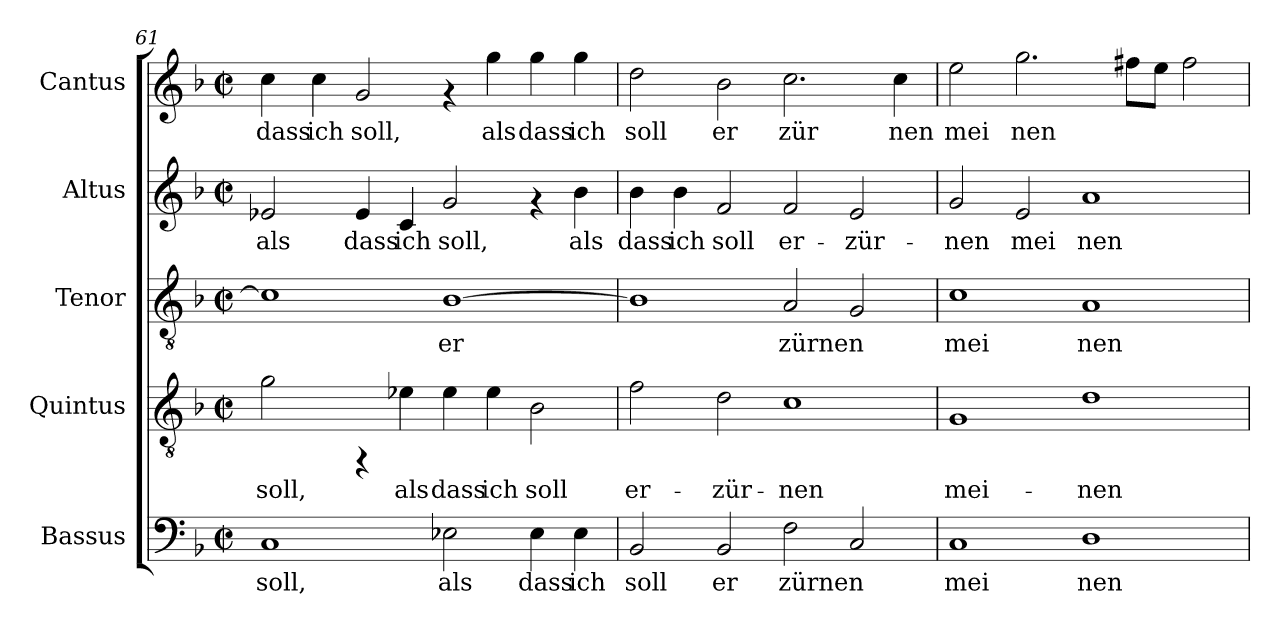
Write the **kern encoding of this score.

**kern	**text	**kern	**text	**kern	**text	**kern	**text	**kern	**text
*part5	*part5	*part4	*part4	*part3	*part3	*part2	*part2	*part1	*part1
*staff5	*staff5	*staff4	*staff4	*staff3	*staff3	*staff2	*staff2	*staff1	*staff1
*I"Bassus	*	*I"Quintus	*	*I"Tenor	*	*I"Altus	*	*I"Cantus	*
*clefF4	*	*clefGv2	*	*clefGv2	*	*clefG2	*	*clefG2	*
*k[b-]	*	*k[b-]	*	*k[b-]	*	*k[b-]	*	*k[b-]	*
*F:	*	*F:	*	*F:	*	*F:	*	*F:	*
*M2/2	*	*M2/2	*	*M2/2	*	*M2/2	*	*M2/2	*
*met(c|)	*	*met(c|)	*	*met(c|)	*	*met(c|)	*	*met(c|)	*
=61	=61	=61	=61	=61	=61	=61	=61	=61	=61
!	!LO:LY:b:cj	!	!LO:LY:b:cj	!	!LO:LY:b:cj	!	!LO:LY:b:cj	!	!LO:LY:b:cj
1C	soll,	2g\	soll,	1c]	.	2e-X/	als	4cc\	dass
!	!	!	!	!	!	!	!	!	!LO:LY:b:cj
.	.	.	.	.	.	.	.	4cc\	ich
!	!	!	!	!	!	!	!LO:LY:b:cj	!	!LO:LY:b:cj
.	.	4rFF	.	.	.	4e-/	dass	2g/	soll,
!	!	!	!LO:LY:b:cj	!	!	!	!LO:LY:b:cj	!	!
.	.	4e-X\	als	.	.	4c/	ich	.	.
!	!LO:LY:b:cj	!	!LO:LY:b:cj	!	!LO:LY:b:cj	!	!LO:LY:b:cj	!	!
2E-X\	als	4e-\	dass	[>1B-	er	2g/	soll,	4rf	.
!	!	!	!LO:LY:b:cj	!	!	!	!	!	!LO:LY:b:cj
.	.	4e-\	ich	.	.	.	.	4gg\	als
!	!LO:LY:b:cj	!	!LO:LY:b:cj	!	!	!	!	!	!LO:LY:b:cj
4E-\	dass	2B-\	soll	.	.	4rf	.	4gg\	dass
!	!LO:LY:b:cj	!	!	!	!	!	!LO:LY:b:cj	!	!LO:LY:b:cj
4E-\	ich	.	.	.	.	4b-\	als	4gg\	ich
=62	=62	=62	=62	=62	=62	=62	=62	=62	=62
!	!LO:LY:b:cj	!	!LO:LY:b:cj	!	!LO:LY:b:cj	!	!LO:LY:b:cj	!	!LO:LY:b:cj
2BB-/	soll	2f\	er-	1B-]	.	4b-\	dass	2dd\	soll
!	!	!	!	!	!	!	!LO:LY:b:cj	!	!
.	.	.	.	.	.	4b-\	ich	.	.
!	!LO:LY:b:cj	!	!LO:LY:b:cj	!	!	!	!LO:LY:b:cj	!	!LO:LY:b:cj
2BB-/	er	2d\	-zür-	.	.	2f/	soll	2b-\	er
!	!LO:LY:b:cj	!	!LO:LY:b:cj	!	!LO:LY:b:cj	!	!LO:LY:b:cj	!	!LO:LY:b:cj
2F\	zürnen	1c	-nen	2A/	zürnen	2f/	er-	2.cc\	zür
!	!LO:LY:b:cj	!	!	!	!LO:LY:b:cj	!	!LO:LY:b:cj	!	!
2C/	.	.	.	2G/	.	2e/	-zür-	.	.
!	!	!	!	!	!	!	!	!	!LO:LY:b:cj
.	.	.	.	.	.	.	.	4cc\	nen
=63	=63	=63	=63	=63	=63	=63	=63	=63	=63
!	!LO:LY:b:cj	!	!LO:LY:b:cj	!	!LO:LY:b:cj	!	!LO:LY:b:cj	!	!LO:LY:b:cj
1C	mei	1G	mei-	1c	mei	2g/	-nen	2ee\	mei
!	!	!	!	!	!	!	!LO:LY:b:cj	!	!LO:LY:b:cj
.	.	.	.	.	.	2e/	mei	2.gg\	nen
!	!LO:LY:b:cj	!	!LO:LY:b:cj	!	!LO:LY:b:cj	!	!LO:LY:b:cj	!	!
1D	nen	1d	-nen	1A	nen	1a	nen	.	.
!	!	!	!	!	!	!	!	!	!LO:LY:b:cj
.	.	.	.	.	.	.	.	8ff#\L	.
!	!	!	!	!	!	!	!	!	!LO:LY:b:cj
.	.	.	.	.	.	.	.	8ee\J	.
!	!	!	!	!	!	!	!	!	!LO:LY:b:cj
.	.	.	.	.	.	.	.	2ff#\	.
=	=	=	=	=	=	=	=	=	=
*-	*-	*-	*-	*-	*-	*-	*-	*-	*-
